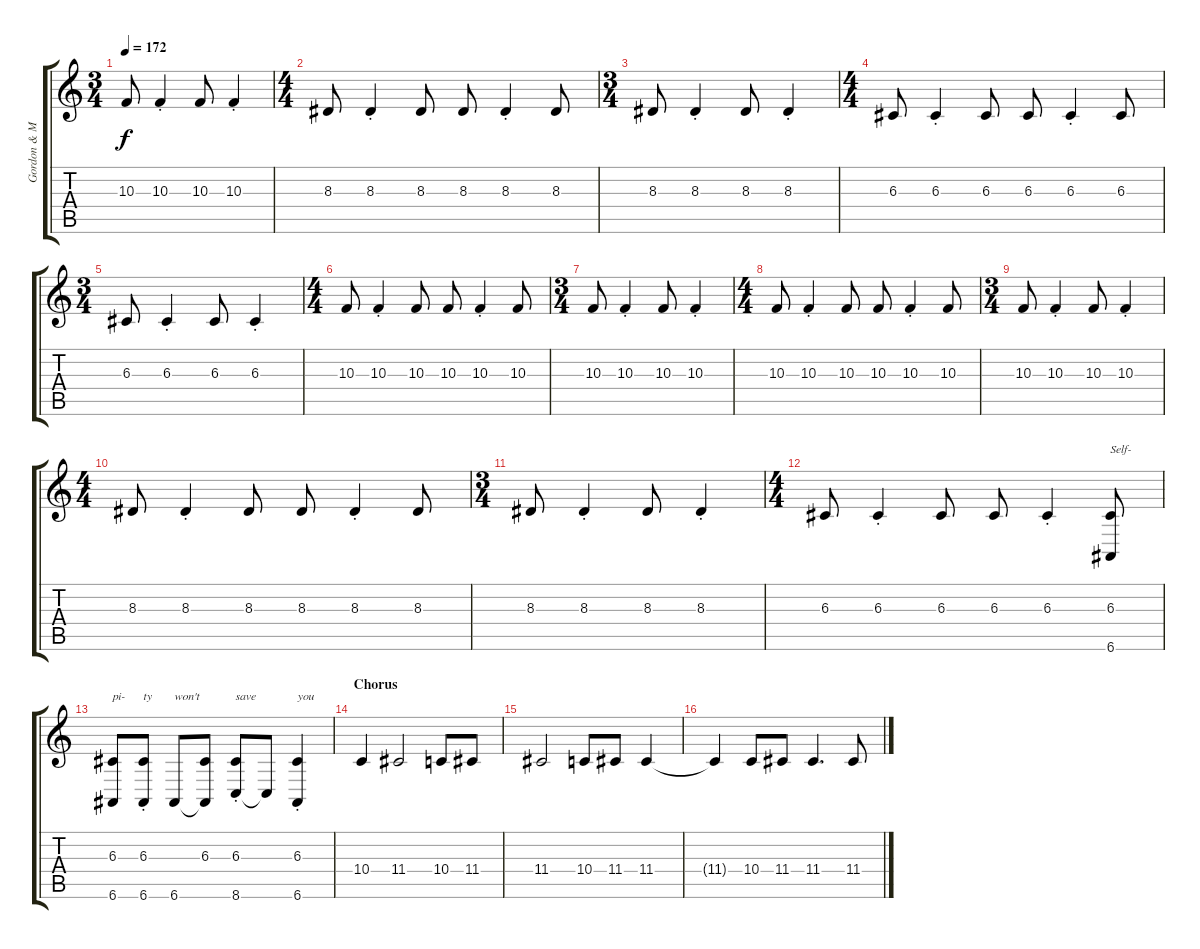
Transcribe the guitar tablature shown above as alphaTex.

\track ("Gordon & Matt Vocals" "Gordon & M") {instrument baritonesax}
\staff {score tabs}
\tuning (E4 B3 G3 D3 A2 E2) {hide}
\ts (3 4)
\tempo 172
\clef g2
\ks c
10.3.8{dy f} 10.3{st}.4 10.3.8 10.3{st}.4 |
\ts (4 4)
8.3.8 8.3{st}.4 8.3.8 8.3.8 8.3{st}.4 8.3.8 |
\ts (3 4)
8.3.8 8.3{st}.4 8.3.8 8.3{st}.4 |
\ts (4 4)
6.3.8 6.3{st}.4 6.3.8 6.3.8 6.3{st}.4 6.3.8 |
\ts (3 4)
6.3.8 6.3{st}.4 6.3.8 6.3{st}.4 |
\ts (4 4)
10.3.8 10.3{st}.4 10.3.8 10.3.8 10.3{st}.4 10.3.8 |
\ts (3 4)
10.3.8 10.3{st}.4 10.3.8 10.3{st}.4 |
\ts (4 4)
10.3.8 10.3{st}.4 10.3.8 10.3.8 10.3{st}.4 10.3.8 |
\ts (3 4)
10.3.8 10.3{st}.4 10.3.8 10.3{st}.4 |
\ts (4 4)
8.3.8 8.3{st}.4 8.3.8 8.3.8 8.3{st}.4 8.3.8 |
\ts (3 4)
8.3.8 8.3{st}.4 8.3.8 8.3{st}.4 |
\ts (4 4)
6.3.8 6.3{st}.4 6.3.8 6.3.8 6.3{st}.4 (6.3 6.6).8{txt "Self-"} |
(6.3 6.6).8{txt "pi-"} (6.3{st} 6.6).8{txt "ty"} 6.6.8{txt "won't"} (6.3 6.6{t}).8 (6.3{st} 8.6).8{txt "save"} 8.6{t}.8 (6.3{st} 6.6).4{txt "you"} |
\section ("" "Chorus")
10.4.4 11.4.2 10.4.8 11.4.8 |
11.4.2 10.4.8 11.4.8 11.4.4 |
11.4{t}.4 10.4.8 11.4.8 11.4.4{d} 11.4.8
